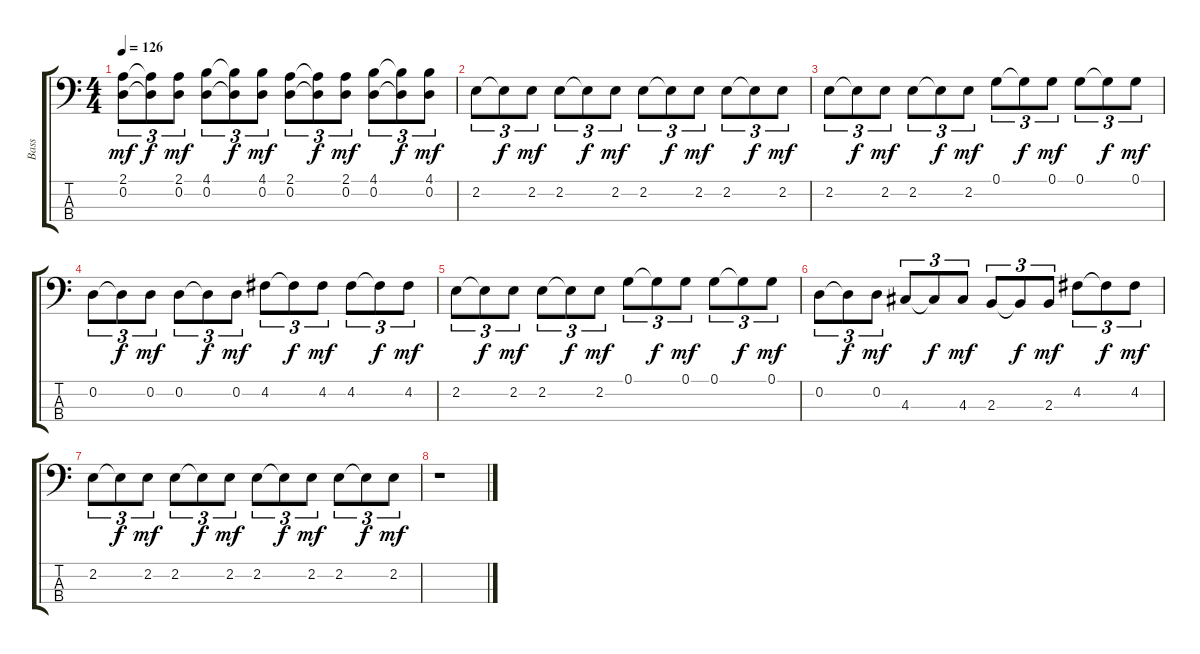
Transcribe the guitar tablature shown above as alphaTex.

\track ("Bass" "Bass") {instrument electricbassfinger}
\staff {score tabs}
\tuning (G2 D2 A1 E1) {hide}
\ts (4 4)
\tempo 126
\clef f4
\ks c
(2.1 0.2).8{tu (3 2) dy mf volume 9} (2.1{t} 0.2{t}).8{tu (3 2) dy f} (2.1 0.2).8{tu (3 2) dy mf volume 9} (4.1 0.2).8{tu (3 2) volume 8} (4.1{t} 0.2{t}).8{tu (3 2) dy f} (4.1 0.2).8{tu (3 2) dy mf volume 8} (2.1 0.2).8{tu (3 2) volume 8} (2.1{t} 0.2{t}).8{tu (3 2) dy f} (2.1 0.2).8{tu (3 2) dy mf volume 8} (4.1 0.2).8{tu (3 2) volume 8} (4.1{t} 0.2{t}).8{tu (3 2) dy f} (4.1 0.2).8{tu (3 2) dy mf volume 8} |
2.2.8{tu (3 2) volume 8} 2.2{t}.8{tu (3 2) dy f} 2.2.8{tu (3 2) dy mf volume 7} 2.2.8{tu (3 2) volume 7} 2.2{t}.8{tu (3 2) dy f} 2.2.8{tu (3 2) dy mf volume 7} 2.2.8{tu (3 2) volume 7} 2.2{t}.8{tu (3 2) dy f} 2.2.8{tu (3 2) dy mf volume 7} 2.2.8{tu (3 2) volume 7} 2.2{t}.8{tu (3 2) dy f} 2.2.8{tu (3 2) dy mf volume 6} |
2.2.8{tu (3 2) volume 6} 2.2{t}.8{tu (3 2) dy f} 2.2.8{tu (3 2) dy mf volume 6} 2.2.8{tu (3 2) volume 6} 2.2{t}.8{tu (3 2) dy f} 2.2.8{tu (3 2) dy mf volume 6} 0.1.8{tu (3 2) volume 6} 0.1{t}.8{tu (3 2) dy f} 0.1.8{tu (3 2) dy mf volume 6} 0.1.8{tu (3 2) volume 5} 0.1{t}.8{tu (3 2) dy f} 0.1.8{tu (3 2) dy mf volume 5} |
0.2.8{tu (3 2) volume 5} 0.2{t}.8{tu (3 2) dy f} 0.2.8{tu (3 2) dy mf volume 5} 0.2.8{tu (3 2) volume 5} 0.2{t}.8{tu (3 2) dy f} 0.2.8{tu (3 2) dy mf volume 4} 4.2.8{tu (3 2) volume 4} 4.2{t}.8{tu (3 2) dy f} 4.2.8{tu (3 2) dy mf volume 4} 4.2.8{tu (3 2) volume 4} 4.2{t}.8{tu (3 2) dy f} 4.2.8{tu (3 2) dy mf volume 4} |
2.2.8{tu (3 2) volume 4} 2.2{t}.8{tu (3 2) dy f} 2.2.8{tu (3 2) dy mf volume 4} 2.2.8{tu (3 2) volume 4} 2.2{t}.8{tu (3 2) dy f} 2.2.8{tu (3 2) dy mf volume 3} 0.1.8{tu (3 2) volume 3} 0.1{t}.8{tu (3 2) dy f} 0.1.8{tu (3 2) dy mf volume 3} 0.1.8{tu (3 2) volume 3} 0.1{t}.8{tu (3 2) dy f} 0.1.8{tu (3 2) dy mf volume 3} |
0.2.8{tu (3 2) volume 2} 0.2{t}.8{tu (3 2) dy f} 0.2.8{tu (3 2) dy mf volume 2} 4.3.8{tu (3 2) volume 2} 4.3{t}.8{tu (3 2) dy f} 4.3.8{tu (3 2) dy mf volume 2} 2.3.8{tu (3 2) volume 2} 2.3{t}.8{tu (3 2) dy f} 2.3.8{tu (3 2) dy mf volume 2} 4.2.8{tu (3 2) volume 2} 4.2{t}.8{tu (3 2) dy f} 4.2.8{tu (3 2) dy mf volume 1} |
2.2.8{tu (3 2) volume 1} 2.2{t}.8{tu (3 2) dy f} 2.2.8{tu (3 2) dy mf volume 1} 2.2.8{tu (3 2) volume 1} 2.2{t}.8{tu (3 2) dy f} 2.2.8{tu (3 2) dy mf volume 1} 2.2.8{tu (3 2) volume 1} 2.2{t}.8{tu (3 2) dy f} 2.2.8{tu (3 2) dy mf volume 0} 2.2.8{tu (3 2) volume 0} 2.2{t}.8{tu (3 2) dy f} 2.2.8{tu (3 2) dy mf volume 0} |
r.1
